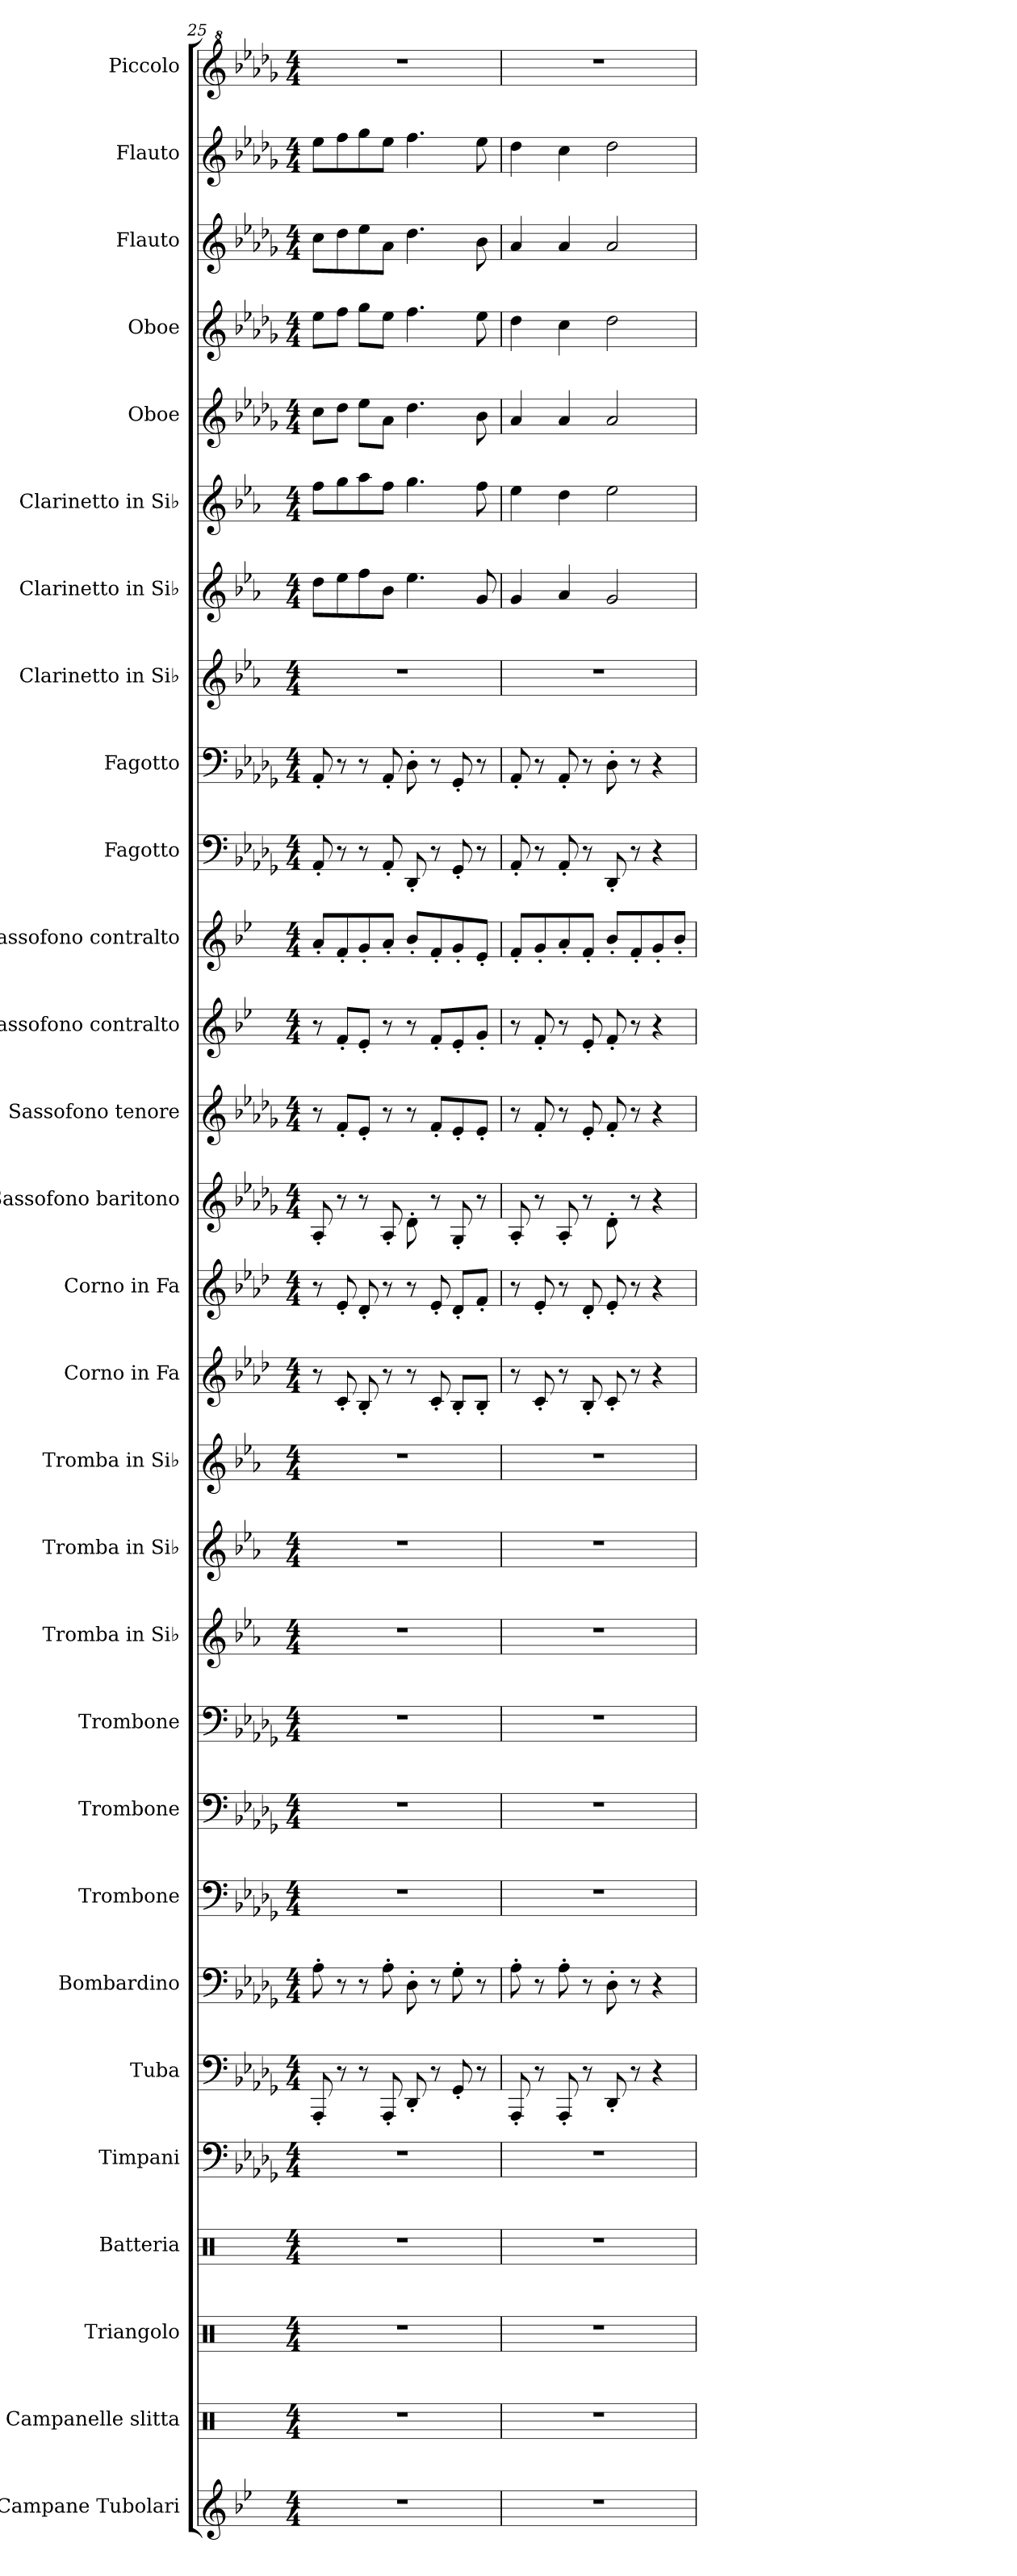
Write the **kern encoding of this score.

**kern	**kern	**kern	**kern	**kern	**kern	**kern	**kern	**kern	**kern	**kern	**kern	**kern	**kern	**kern	**kern	**kern	**kern	**kern	**kern	**kern	**kern	**kern	**kern	**kern	**kern	**kern	**kern	**kern
*part29	*part28	*part27	*part26	*part25	*part24	*part23	*part22	*part21	*part20	*part19	*part18	*part17	*part16	*part15	*part14	*part13	*part12	*part11	*part10	*part9	*part8	*part7	*part6	*part5	*part4	*part3	*part2	*part1
*staff29	*staff28	*staff27	*staff26	*staff25	*staff24	*staff23	*staff22	*staff21	*staff20	*staff19	*staff18	*staff17	*staff16	*staff15	*staff14	*staff13	*staff12	*staff11	*staff10	*staff9	*staff8	*staff7	*staff6	*staff5	*staff4	*staff3	*staff2	*staff1
*I"Campane Tubolari	*I"Campanelle slitta	*I"Triangolo	*I"Batteria	*I"Timpani	*I"Tuba	*I"Bombardino	*I"Trombone	*I"Trombone	*I"Trombone	*I"Tromba in Si♭	*I"Tromba in Si♭	*I"Tromba in Si♭	*I"Corno in Fa	*I"Corno in Fa	*I"Sassofono baritono	*I"Sassofono tenore	*I"Sassofono contralto	*I"Sassofono contralto	*I"Fagotto	*I"Fagotto	*I"Clarinetto in Si♭	*I"Clarinetto in Si♭	*I"Clarinetto in Si♭	*I"Oboe	*I"Oboe	*I"Flauto	*I"Flauto	*I"Piccolo
*I'Camp. tb.	*	*I'Triang.	*I'Batt.	*I'Timp.	*I'Tba.	*	*I'Tbn.	*I'Tbn.	*I'Tbn.	*I'Tr. Si♭	*I'Tr. Si♭	*I'Tr. Si♭	*I'Cor. Fa	*I'Cor. Fa	*	*	*	*	*I'Fag.	*I'Fag.	*I'Cl. Si♭	*I'Cl. Si♭	*I'Cl. Si♭	*I'Ob.	*I'Ob.	*I'Fl.	*I'Fl.	*
*clefG2	*clefX	*clefX	*clefX	*clefF4	*clefF4	*clefF4	*clefF4	*clefF4	*clefF4	*clefG2	*clefG2	*clefG2	*clefG2	*clefG2	*clefG2	*clefG2	*clefG2	*clefG2	*clefF4	*clefF4	*clefG2	*clefG2	*clefG2	*clefG2	*clefG2	*clefG2	*clefG2	*clefG^2
*	*	*	*	*	*	*	*	*	*	*ITrd1c2	*ITrd1c2	*ITrd1c2	*ITrd4c7	*ITrd4c7	*ITrd12c21	*ITrd8c14	*ITrd5c9	*ITrd5c9	*	*	*ITrd1c2	*ITrd1c2	*ITrd1c2	*	*	*	*	*ITrd-7c-12
*k[b-e-]	*k[]	*k[]	*k[]	*k[b-e-a-d-g-]	*k[b-e-a-d-g-]	*k[b-e-a-d-g-]	*k[b-e-a-d-g-]	*k[b-e-a-d-g-]	*k[b-e-a-d-g-]	*k[b-e-a-d-g-]	*k[b-e-a-d-g-]	*k[b-e-a-d-g-]	*k[b-e-a-d-g-]	*k[b-e-a-d-g-]	*k[b-e-a-d-g-]	*k[b-e-a-d-g-]	*k[b-e-a-d-g-]	*k[b-e-a-d-g-]	*k[b-e-a-d-g-]	*k[b-e-a-d-g-]	*k[b-e-a-d-g-]	*k[b-e-a-d-g-]	*k[b-e-a-d-g-]	*k[b-e-a-d-g-]	*k[b-e-a-d-g-]	*k[b-e-a-d-g-]	*k[b-e-a-d-g-]	*k[b-e-a-d-g-]
*M4/4	*M4/4	*M4/4	*M4/4	*M4/4	*M4/4	*M4/4	*M4/4	*M4/4	*M4/4	*M4/4	*M4/4	*M4/4	*M4/4	*M4/4	*M4/4	*M4/4	*M4/4	*M4/4	*M4/4	*M4/4	*M4/4	*M4/4	*M4/4	*M4/4	*M4/4	*M4/4	*M4/4	*M4/4
=25	=25	=25	=25	=25	=25	=25	=25	=25	=25	=25	=25	=25	=25	=25	=25	=25	=25	=25	=25	=25	=25	=25	=25	=25	=25	=25	=25	=25
1r	1r	1r	1r	1r	8AAA-'/	8A-'\	1r	1r	1r	1r	1r	1r	8r	8r	8AA-'/	8r	8r	8c'/L	8AA-'/	8AA-'/	1r	8cc\L	8ee-\L	8cc\L	8ee-\L	8cc\L	8ee-\L	1r
.	.	.	.	.	8r	8r	.	.	.	.	.	.	8F'/	8A-'/	8r	8F'/L	8A-'/L	8A-'/	8r	8r	.	8dd-\	8ff\	8dd-\J	8ff\J	8dd-\	8ff\	.
.	.	.	.	.	8r	8r	.	.	.	.	.	.	8E-'/	8G-'/	8r	8E-'/J	8G-'/J	8B-'/	8r	8r	.	8ee-\	8gg-\	8ee-\L	8gg-\L	8ee-\	8gg-\	.
.	.	.	.	.	8AAA-'/	8A-'\	.	.	.	.	.	.	8r	8r	8AA-'/	8r	8r	8c'/J	8AA-'/	8AA-'/	.	8a-\J	8ee-\J	8a-\J	8ee-\J	8a-\J	8ee-\J	.
.	.	.	.	.	8DD-'/	8D-'\	.	.	.	.	.	.	8r	8r	8D-'\	8r	8r	8d-'/L	8DD-'/	8D-'\	.	4.dd-\	4.ff\	4.dd-\	4.ff\	4.dd-\	4.ff\	.
.	.	.	.	.	8r	8r	.	.	.	.	.	.	8F'/	8A-'/	8r	8F'/L	8A-'/L	8A-'/	8r	8r	.	.	.	.	.	.	.	.
.	.	.	.	.	8GG-'/	8G-'\	.	.	.	.	.	.	8E-'/L	8G-'/L	8GG-'/	8E-'/	8G-'/	8B-'/	8GG-'/	8GG-'/	.	.	.	.	.	.	.	.
.	.	.	.	.	8r	8r	.	.	.	.	.	.	8E-'/J	8B-'/J	8r	8E-'/J	8B-'/J	8G-'/J	8r	8r	.	8f/	8ee-\	8b-\	8ee-\	8b-\	8ee-\	.
=26	=26	=26	=26	=26	=26	=26	=26	=26	=26	=26	=26	=26	=26	=26	=26	=26	=26	=26	=26	=26	=26	=26	=26	=26	=26	=26	=26	=26
1r	1r	1r	1r	1r	8AAA-'/	8A-'\	1r	1r	1r	1r	1r	1r	8r	8r	8AA-'/	8r	8r	8A-'/L	8AA-'/	8AA-'/	1r	4f/	4dd-\	4a-/	4dd-\	4a-/	4dd-\	1r
.	.	.	.	.	8r	8r	.	.	.	.	.	.	8F'/	8A-'/	8r	8F'/	8A-'/	8B-'/	8r	8r	.	.	.	.	.	.	.	.
.	.	.	.	.	8AAA-'/	8A-'\	.	.	.	.	.	.	8r	8r	8AA-'/	8r	8r	8c'/	8AA-'/	8AA-'/	.	4g-/	4cc\	4a-/	4cc\	4a-/	4cc\	.
.	.	.	.	.	8r	8r	.	.	.	.	.	.	8E-'/	8G-'/	8r	8E-'/	8G-'/	8A-'/J	8r	8r	.	.	.	.	.	.	.	.
.	.	.	.	.	8DD-'/	8D-'\	.	.	.	.	.	.	8F'/	8A-'/	8D-'\	8F'/	8A-'/	8d-'/L	8DD-'/	8D-'\	.	2f/	2dd-\	2a-/	2dd-\	2a-/	2dd-\	.
.	.	.	.	.	8r	8r	.	.	.	.	.	.	8r	8r	8r	8r	8r	8A-'/	8r	8r	.	.	.	.	.	.	.	.
.	.	.	.	.	4r	4r	.	.	.	.	.	.	4r	4r	4r	4r	4r	8B-'/	4r	4r	.	.	.	.	.	.	.	.
.	.	.	.	.	.	.	.	.	.	.	.	.	.	.	.	.	.	8d-'/J	.	.	.	.	.	.	.	.	.	.
=	=	=	=	=	=	=	=	=	=	=	=	=	=	=	=	=	=	=	=	=	=	=	=	=	=	=	=	=
*-	*-	*-	*-	*-	*-	*-	*-	*-	*-	*-	*-	*-	*-	*-	*-	*-	*-	*-	*-	*-	*-	*-	*-	*-	*-	*-	*-	*-
